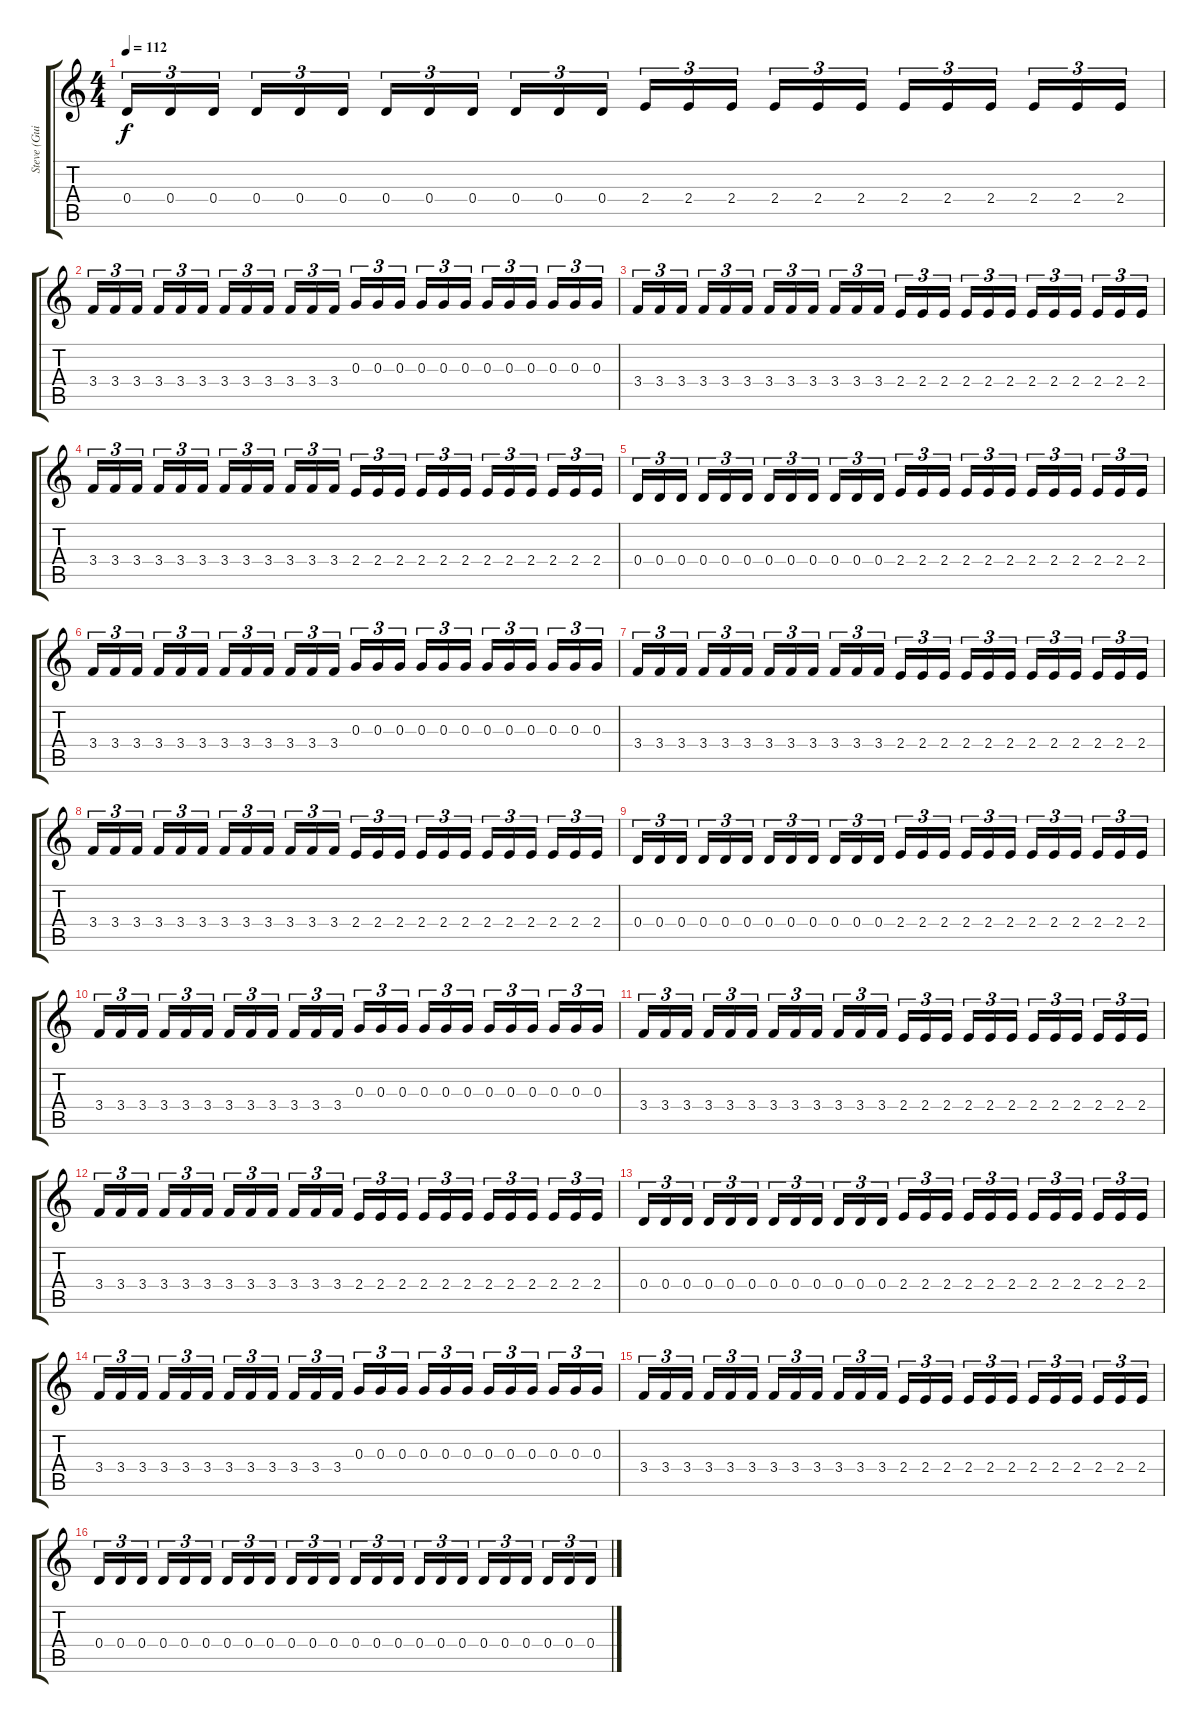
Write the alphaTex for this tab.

\track ("Steve (Guitar)" "Steve (Gui") {instrument distortionguitar}
\staff {score tabs}
\tuning (E4 B3 G3 D3 A2 E2) {hide}
\ts (4 4)
\tempo 112
\clef g2
\ks c
0.4.16{tu (3 2) dy f} 0.4.16{tu (3 2)} 0.4.16{tu (3 2)} 0.4.16{tu (3 2)} 0.4.16{tu (3 2)} 0.4.16{tu (3 2)} 0.4.16{tu (3 2)} 0.4.16{tu (3 2)} 0.4.16{tu (3 2)} 0.4.16{tu (3 2)} 0.4.16{tu (3 2)} 0.4.16{tu (3 2)} 2.4.16{tu (3 2)} 2.4.16{tu (3 2)} 2.4.16{tu (3 2)} 2.4.16{tu (3 2)} 2.4.16{tu (3 2)} 2.4.16{tu (3 2)} 2.4.16{tu (3 2)} 2.4.16{tu (3 2)} 2.4.16{tu (3 2)} 2.4.16{tu (3 2)} 2.4.16{tu (3 2)} 2.4.16{tu (3 2)} |
3.4.16{tu (3 2)} 3.4.16{tu (3 2)} 3.4.16{tu (3 2)} 3.4.16{tu (3 2)} 3.4.16{tu (3 2)} 3.4.16{tu (3 2)} 3.4.16{tu (3 2)} 3.4.16{tu (3 2)} 3.4.16{tu (3 2)} 3.4.16{tu (3 2)} 3.4.16{tu (3 2)} 3.4.16{tu (3 2)} 0.3.16{tu (3 2)} 0.3.16{tu (3 2)} 0.3.16{tu (3 2)} 0.3.16{tu (3 2)} 0.3.16{tu (3 2)} 0.3.16{tu (3 2)} 0.3.16{tu (3 2)} 0.3.16{tu (3 2)} 0.3.16{tu (3 2)} 0.3.16{tu (3 2)} 0.3.16{tu (3 2)} 0.3.16{tu (3 2)} |
3.4.16{tu (3 2)} 3.4.16{tu (3 2)} 3.4.16{tu (3 2)} 3.4.16{tu (3 2)} 3.4.16{tu (3 2)} 3.4.16{tu (3 2)} 3.4.16{tu (3 2)} 3.4.16{tu (3 2)} 3.4.16{tu (3 2)} 3.4.16{tu (3 2)} 3.4.16{tu (3 2)} 3.4.16{tu (3 2)} 2.4.16{tu (3 2)} 2.4.16{tu (3 2)} 2.4.16{tu (3 2)} 2.4.16{tu (3 2)} 2.4.16{tu (3 2)} 2.4.16{tu (3 2)} 2.4.16{tu (3 2)} 2.4.16{tu (3 2)} 2.4.16{tu (3 2)} 2.4.16{tu (3 2)} 2.4.16{tu (3 2)} 2.4.16{tu (3 2)} |
3.4.16{tu (3 2)} 3.4.16{tu (3 2)} 3.4.16{tu (3 2)} 3.4.16{tu (3 2)} 3.4.16{tu (3 2)} 3.4.16{tu (3 2)} 3.4.16{tu (3 2)} 3.4.16{tu (3 2)} 3.4.16{tu (3 2)} 3.4.16{tu (3 2)} 3.4.16{tu (3 2)} 3.4.16{tu (3 2)} 2.4.16{tu (3 2)} 2.4.16{tu (3 2)} 2.4.16{tu (3 2)} 2.4.16{tu (3 2)} 2.4.16{tu (3 2)} 2.4.16{tu (3 2)} 2.4.16{tu (3 2)} 2.4.16{tu (3 2)} 2.4.16{tu (3 2)} 2.4.16{tu (3 2)} 2.4.16{tu (3 2)} 2.4.16{tu (3 2)} |
0.4.16{tu (3 2)} 0.4.16{tu (3 2)} 0.4.16{tu (3 2)} 0.4.16{tu (3 2)} 0.4.16{tu (3 2)} 0.4.16{tu (3 2)} 0.4.16{tu (3 2)} 0.4.16{tu (3 2)} 0.4.16{tu (3 2)} 0.4.16{tu (3 2)} 0.4.16{tu (3 2)} 0.4.16{tu (3 2)} 2.4.16{tu (3 2)} 2.4.16{tu (3 2)} 2.4.16{tu (3 2)} 2.4.16{tu (3 2)} 2.4.16{tu (3 2)} 2.4.16{tu (3 2)} 2.4.16{tu (3 2)} 2.4.16{tu (3 2)} 2.4.16{tu (3 2)} 2.4.16{tu (3 2)} 2.4.16{tu (3 2)} 2.4.16{tu (3 2)} |
3.4.16{tu (3 2)} 3.4.16{tu (3 2)} 3.4.16{tu (3 2)} 3.4.16{tu (3 2)} 3.4.16{tu (3 2)} 3.4.16{tu (3 2)} 3.4.16{tu (3 2)} 3.4.16{tu (3 2)} 3.4.16{tu (3 2)} 3.4.16{tu (3 2)} 3.4.16{tu (3 2)} 3.4.16{tu (3 2)} 0.3.16{tu (3 2)} 0.3.16{tu (3 2)} 0.3.16{tu (3 2)} 0.3.16{tu (3 2)} 0.3.16{tu (3 2)} 0.3.16{tu (3 2)} 0.3.16{tu (3 2)} 0.3.16{tu (3 2)} 0.3.16{tu (3 2)} 0.3.16{tu (3 2)} 0.3.16{tu (3 2)} 0.3.16{tu (3 2)} |
3.4.16{tu (3 2)} 3.4.16{tu (3 2)} 3.4.16{tu (3 2)} 3.4.16{tu (3 2)} 3.4.16{tu (3 2)} 3.4.16{tu (3 2)} 3.4.16{tu (3 2)} 3.4.16{tu (3 2)} 3.4.16{tu (3 2)} 3.4.16{tu (3 2)} 3.4.16{tu (3 2)} 3.4.16{tu (3 2)} 2.4.16{tu (3 2)} 2.4.16{tu (3 2)} 2.4.16{tu (3 2)} 2.4.16{tu (3 2)} 2.4.16{tu (3 2)} 2.4.16{tu (3 2)} 2.4.16{tu (3 2)} 2.4.16{tu (3 2)} 2.4.16{tu (3 2)} 2.4.16{tu (3 2)} 2.4.16{tu (3 2)} 2.4.16{tu (3 2)} |
3.4.16{tu (3 2)} 3.4.16{tu (3 2)} 3.4.16{tu (3 2)} 3.4.16{tu (3 2)} 3.4.16{tu (3 2)} 3.4.16{tu (3 2)} 3.4.16{tu (3 2)} 3.4.16{tu (3 2)} 3.4.16{tu (3 2)} 3.4.16{tu (3 2)} 3.4.16{tu (3 2)} 3.4.16{tu (3 2)} 2.4.16{tu (3 2)} 2.4.16{tu (3 2)} 2.4.16{tu (3 2)} 2.4.16{tu (3 2)} 2.4.16{tu (3 2)} 2.4.16{tu (3 2)} 2.4.16{tu (3 2)} 2.4.16{tu (3 2)} 2.4.16{tu (3 2)} 2.4.16{tu (3 2)} 2.4.16{tu (3 2)} 2.4.16{tu (3 2)} |
0.4.16{tu (3 2)} 0.4.16{tu (3 2)} 0.4.16{tu (3 2)} 0.4.16{tu (3 2)} 0.4.16{tu (3 2)} 0.4.16{tu (3 2)} 0.4.16{tu (3 2)} 0.4.16{tu (3 2)} 0.4.16{tu (3 2)} 0.4.16{tu (3 2)} 0.4.16{tu (3 2)} 0.4.16{tu (3 2)} 2.4.16{tu (3 2)} 2.4.16{tu (3 2)} 2.4.16{tu (3 2)} 2.4.16{tu (3 2)} 2.4.16{tu (3 2)} 2.4.16{tu (3 2)} 2.4.16{tu (3 2)} 2.4.16{tu (3 2)} 2.4.16{tu (3 2)} 2.4.16{tu (3 2)} 2.4.16{tu (3 2)} 2.4.16{tu (3 2)} |
3.4.16{tu (3 2)} 3.4.16{tu (3 2)} 3.4.16{tu (3 2)} 3.4.16{tu (3 2)} 3.4.16{tu (3 2)} 3.4.16{tu (3 2)} 3.4.16{tu (3 2)} 3.4.16{tu (3 2)} 3.4.16{tu (3 2)} 3.4.16{tu (3 2)} 3.4.16{tu (3 2)} 3.4.16{tu (3 2)} 0.3.16{tu (3 2)} 0.3.16{tu (3 2)} 0.3.16{tu (3 2)} 0.3.16{tu (3 2)} 0.3.16{tu (3 2)} 0.3.16{tu (3 2)} 0.3.16{tu (3 2)} 0.3.16{tu (3 2)} 0.3.16{tu (3 2)} 0.3.16{tu (3 2)} 0.3.16{tu (3 2)} 0.3.16{tu (3 2)} |
3.4.16{tu (3 2)} 3.4.16{tu (3 2)} 3.4.16{tu (3 2)} 3.4.16{tu (3 2)} 3.4.16{tu (3 2)} 3.4.16{tu (3 2)} 3.4.16{tu (3 2)} 3.4.16{tu (3 2)} 3.4.16{tu (3 2)} 3.4.16{tu (3 2)} 3.4.16{tu (3 2)} 3.4.16{tu (3 2)} 2.4.16{tu (3 2)} 2.4.16{tu (3 2)} 2.4.16{tu (3 2)} 2.4.16{tu (3 2)} 2.4.16{tu (3 2)} 2.4.16{tu (3 2)} 2.4.16{tu (3 2)} 2.4.16{tu (3 2)} 2.4.16{tu (3 2)} 2.4.16{tu (3 2)} 2.4.16{tu (3 2)} 2.4.16{tu (3 2)} |
3.4.16{tu (3 2)} 3.4.16{tu (3 2)} 3.4.16{tu (3 2)} 3.4.16{tu (3 2)} 3.4.16{tu (3 2)} 3.4.16{tu (3 2)} 3.4.16{tu (3 2)} 3.4.16{tu (3 2)} 3.4.16{tu (3 2)} 3.4.16{tu (3 2)} 3.4.16{tu (3 2)} 3.4.16{tu (3 2)} 2.4.16{tu (3 2)} 2.4.16{tu (3 2)} 2.4.16{tu (3 2)} 2.4.16{tu (3 2)} 2.4.16{tu (3 2)} 2.4.16{tu (3 2)} 2.4.16{tu (3 2)} 2.4.16{tu (3 2)} 2.4.16{tu (3 2)} 2.4.16{tu (3 2)} 2.4.16{tu (3 2)} 2.4.16{tu (3 2)} |
0.4.16{tu (3 2)} 0.4.16{tu (3 2)} 0.4.16{tu (3 2)} 0.4.16{tu (3 2)} 0.4.16{tu (3 2)} 0.4.16{tu (3 2)} 0.4.16{tu (3 2)} 0.4.16{tu (3 2)} 0.4.16{tu (3 2)} 0.4.16{tu (3 2)} 0.4.16{tu (3 2)} 0.4.16{tu (3 2)} 2.4.16{tu (3 2)} 2.4.16{tu (3 2)} 2.4.16{tu (3 2)} 2.4.16{tu (3 2)} 2.4.16{tu (3 2)} 2.4.16{tu (3 2)} 2.4.16{tu (3 2)} 2.4.16{tu (3 2)} 2.4.16{tu (3 2)} 2.4.16{tu (3 2)} 2.4.16{tu (3 2)} 2.4.16{tu (3 2)} |
3.4.16{tu (3 2)} 3.4.16{tu (3 2)} 3.4.16{tu (3 2)} 3.4.16{tu (3 2)} 3.4.16{tu (3 2)} 3.4.16{tu (3 2)} 3.4.16{tu (3 2)} 3.4.16{tu (3 2)} 3.4.16{tu (3 2)} 3.4.16{tu (3 2)} 3.4.16{tu (3 2)} 3.4.16{tu (3 2)} 0.3.16{tu (3 2)} 0.3.16{tu (3 2)} 0.3.16{tu (3 2)} 0.3.16{tu (3 2)} 0.3.16{tu (3 2)} 0.3.16{tu (3 2)} 0.3.16{tu (3 2)} 0.3.16{tu (3 2)} 0.3.16{tu (3 2)} 0.3.16{tu (3 2)} 0.3.16{tu (3 2)} 0.3.16{tu (3 2)} |
3.4.16{tu (3 2)} 3.4.16{tu (3 2)} 3.4.16{tu (3 2)} 3.4.16{tu (3 2)} 3.4.16{tu (3 2)} 3.4.16{tu (3 2)} 3.4.16{tu (3 2)} 3.4.16{tu (3 2)} 3.4.16{tu (3 2)} 3.4.16{tu (3 2)} 3.4.16{tu (3 2)} 3.4.16{tu (3 2)} 2.4.16{tu (3 2)} 2.4.16{tu (3 2)} 2.4.16{tu (3 2)} 2.4.16{tu (3 2)} 2.4.16{tu (3 2)} 2.4.16{tu (3 2)} 2.4.16{tu (3 2)} 2.4.16{tu (3 2)} 2.4.16{tu (3 2)} 2.4.16{tu (3 2)} 2.4.16{tu (3 2)} 2.4.16{tu (3 2)} |
0.4.16{tu (3 2)} 0.4.16{tu (3 2)} 0.4.16{tu (3 2)} 0.4.16{tu (3 2)} 0.4.16{tu (3 2)} 0.4.16{tu (3 2)} 0.4.16{tu (3 2)} 0.4.16{tu (3 2)} 0.4.16{tu (3 2)} 0.4.16{tu (3 2)} 0.4.16{tu (3 2)} 0.4.16{tu (3 2)} 0.4.16{tu (3 2)} 0.4.16{tu (3 2)} 0.4.16{tu (3 2)} 0.4.16{tu (3 2)} 0.4.16{tu (3 2)} 0.4.16{tu (3 2)} 0.4.16{tu (3 2)} 0.4.16{tu (3 2)} 0.4.16{tu (3 2)} 0.4.16{tu (3 2)} 0.4.16{tu (3 2)} 0.4.16{tu (3 2)}
